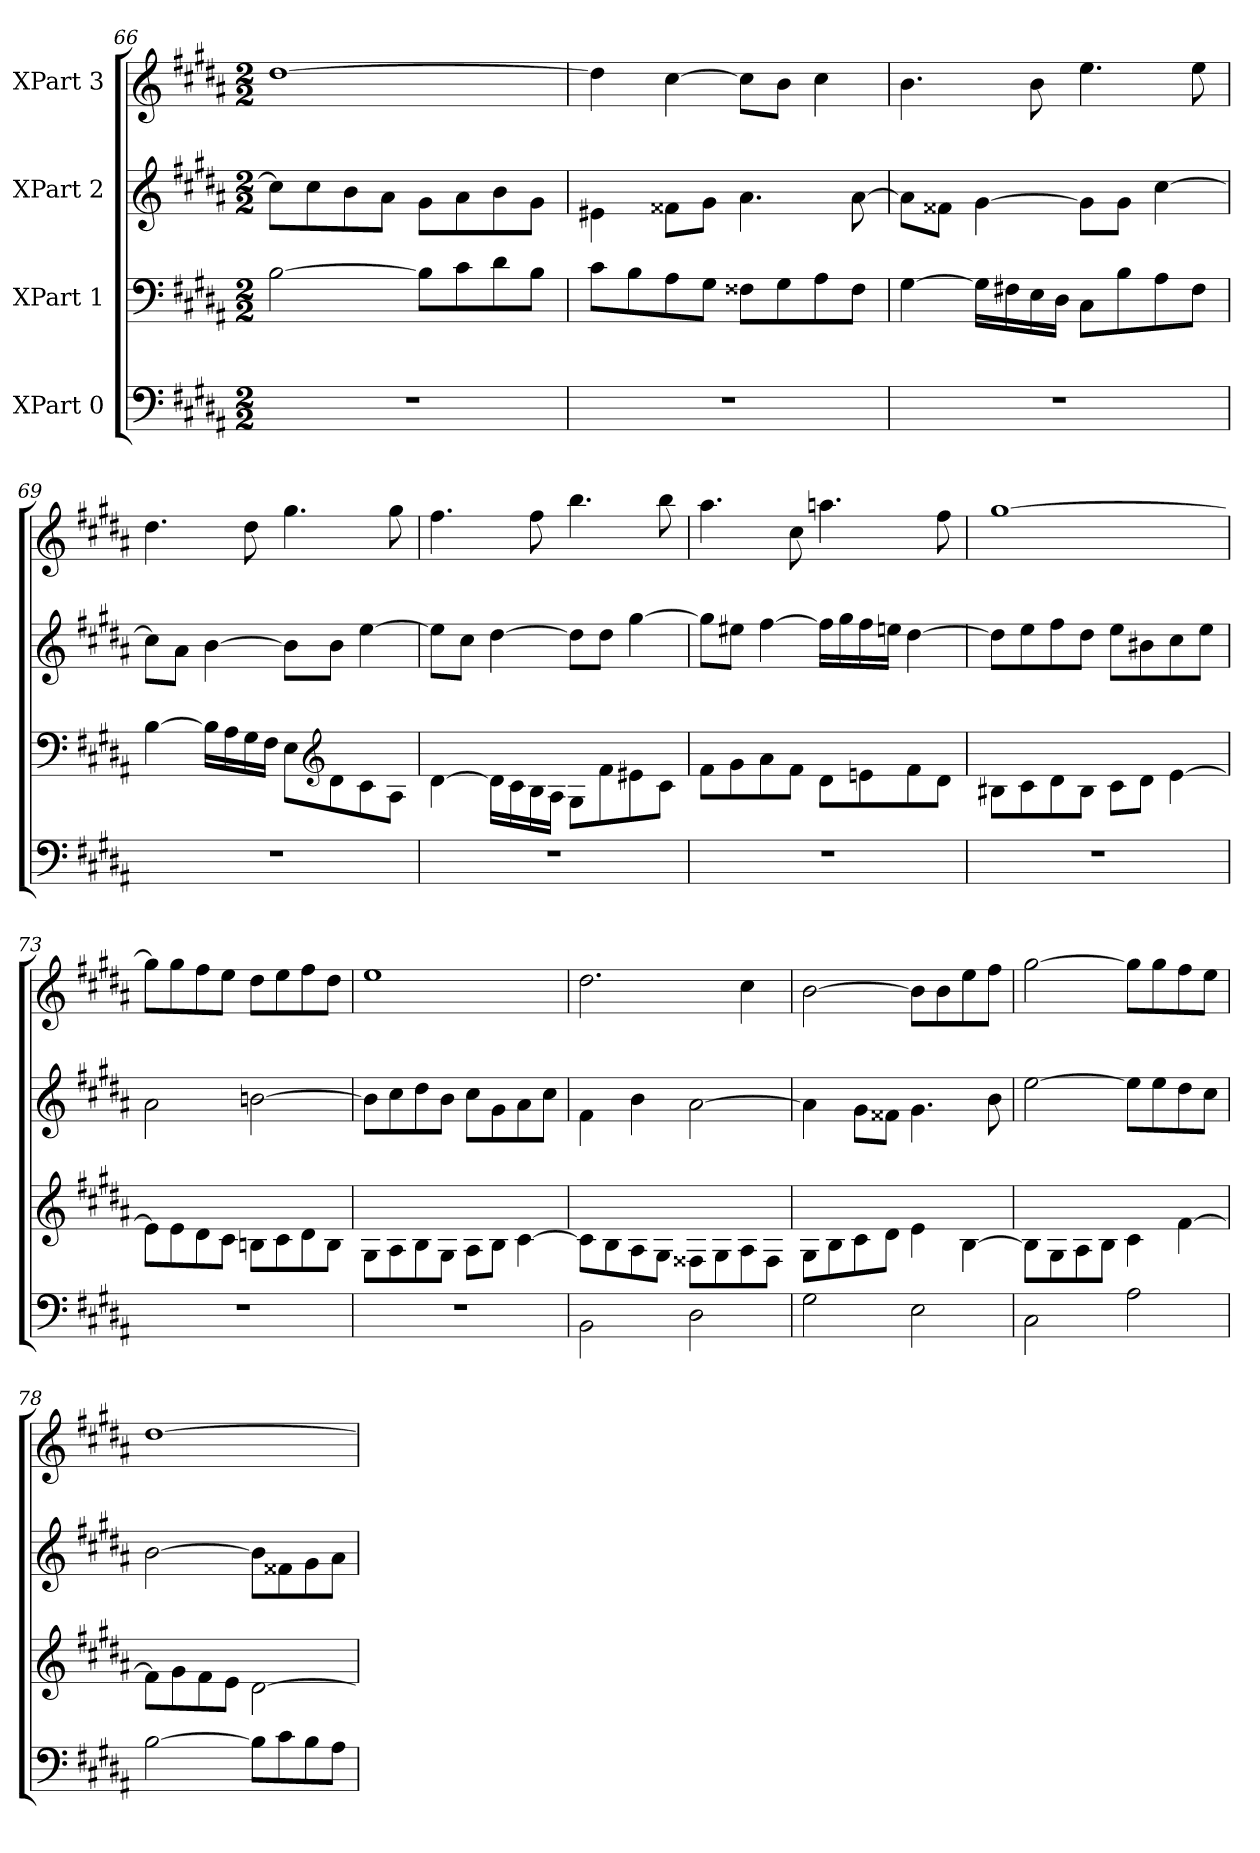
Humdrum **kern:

**kern	**kern	**kern	**kern
*part4	*part3	*part2	*part1
*staff4	*staff3	*staff2	*staff1
*I"XPart 0	*I"XPart 1	*I"XPart 2	*I"XPart 3
*clefF4	*clefF4	*clefG2	*clefG2
*k[f#c#g#d#a#]	*k[f#c#g#d#a#]	*k[f#c#g#d#a#]	*k[f#c#g#d#a#]
*M2/2	*M2/2	*M2/2	*M2/2
=66	=66	=66	=66
1r	[2B\	8cc#\L]	[1dd#\
.	.	8cc#\	.
.	.	8b\	.
.	.	8a#\J	.
.	8B\L]	8g#\L	.
.	8c#\	8a#\	.
.	8d#\	8b\	.
.	8B\J	8g#\J	.
=67	=67	=67	=67
1r	8c#\L	4e#X\	4dd#\]
.	8B\	.	.
.	8A#\	8f##X\L	[4cc#\
.	8G#\J	8g#\J	.
.	8F##X\L	4.a#\	8cc#\L]
.	8G#\	.	8b\J
.	8A#\	.	4cc#\
.	8F##\J	[8a#\	.
=68	=68	=68	=68
1r	[4G#\	8a#\L]	4.b\
.	.	8f##X\J	.
.	16G#\L]	[4g#\	.
.	16F#X\	.	.
.	16E\	.	8b\
.	16D#\J	.	.
.	8C#\L	8g#\L]	4.ee\
.	8B\	8g#\J	.
.	8A#\	[4cc#\	.
.	8F#\J	.	8ee\
=69	=69	=69	=69
1r	[4B\	8cc#\L]	4.dd#\
.	.	8a#\J	.
.	16B\L]	[4b\	.
.	16A#\	.	.
.	16G#\	.	8dd#\
.	16F#\J	.	.
.	8E\L	8b\L]	4.gg#\
*	*clefG2	*	*
.	8d#\	8b\J	.
.	8c#\	[4ee\	.
.	8A#\J	.	8gg#\
=70	=70	=70	=70
1r	[4d#\	8ee\L]	4.ff#\
.	.	8cc#\J	.
.	16d#\L]	[4dd#\	.
.	16c#\	.	.
.	16B\	.	8ff#\
.	16A#\J	.	.
.	8G#\L	8dd#\L]	4.bb\
.	8f#\	8dd#\J	.
.	8e#X\	[4gg#\	.
.	8c#\J	.	8bb\
=71	=71	=71	=71
1r	8f#\L	8gg#\L]	4.aa#\
.	8g#\	8ee#X\J	.
.	8a#\	[4ff#\	.
.	8f#\J	.	8cc#\
.	8d#\L	16ff#\L]	4.aan\
.	.	16gg#\	.
.	8en\	16ff#\	.
.	.	16een\J	.
.	8f#\	[4dd#\	.
.	8d#\J	.	8ff#\
=72	=72	=72	=72
1r	8B#X\L	8dd#\L]	[1gg#\
.	8c#\	8ee\	.
.	8d#\	8ff#\	.
.	8B#\J	8dd#\J	.
.	8c#\L	8ee\L	.
.	8d#\J	8b#X\	.
.	[4e\	8cc#\	.
.	.	8ee\J	.
=73	=73	=73	=73
1r	8e\L]	2a#\	8gg#\L]
.	8e\	.	8gg#\
.	8d#\	.	8ff#\
.	8c#\J	.	8ee\J
.	8Bn\L	[2bn\	8dd#\L
.	8c#\	.	8ee\
.	8d#\	.	8ff#\
.	8B\J	.	8dd#\J
=74	=74	=74	=74
1r	8G#\L	8b\L]	1ee\
.	8A#\	8cc#\	.
.	8B\	8dd#\	.
.	8G#\J	8b\J	.
.	8A#\L	8cc#\L	.
.	8B\J	8g#\	.
.	[4c#\	8a#\	.
.	.	8cc#\J	.
=75	=75	=75	=75
2BB\	8c#\L]	4f#\	2.dd#\
.	8B\	.	.
.	8A#\	4b\	.
.	8G#\J	.	.
2D#\	8F##X\L	[2a#\	.
.	8G#\	.	.
.	8A#\	.	4cc#\
.	8F##\J	.	.
=76	=76	=76	=76
2G#\	8G#\L	4a#\]	[2b\
.	8B\	.	.
.	8c#\	8g#\L	.
.	8d#\J	8f##X\J	.
2E\	4e\	4.g#\	8b\L]
.	.	.	8b\
.	[4B\	.	8ee\
.	.	8b\	8ff#\J
=77	=77	=77	=77
2C#\	8B\L]	[2ee\	[2gg#\
.	8G#\	.	.
.	8A#\	.	.
.	8B\J	.	.
2A#\	4c#\	8ee\L]	8gg#\L]
.	.	8ee\	8gg#\
.	[4f#\	8dd#\	8ff#\
.	.	8cc#\J	8ee\J
=78	=78	=78	=78
[2B\	8f#\L]	[2b\	[1dd#\
.	8g#\	.	.
.	8f#\	.	.
.	8e\J	.	.
8B\L]	[2d#\	8b\L]	.
8c#\	.	8f##X\	.
8B\	.	8g#\	.
8A#\J	.	8a#\J	.
=	=	=	=
*-	*-	*-	*-
